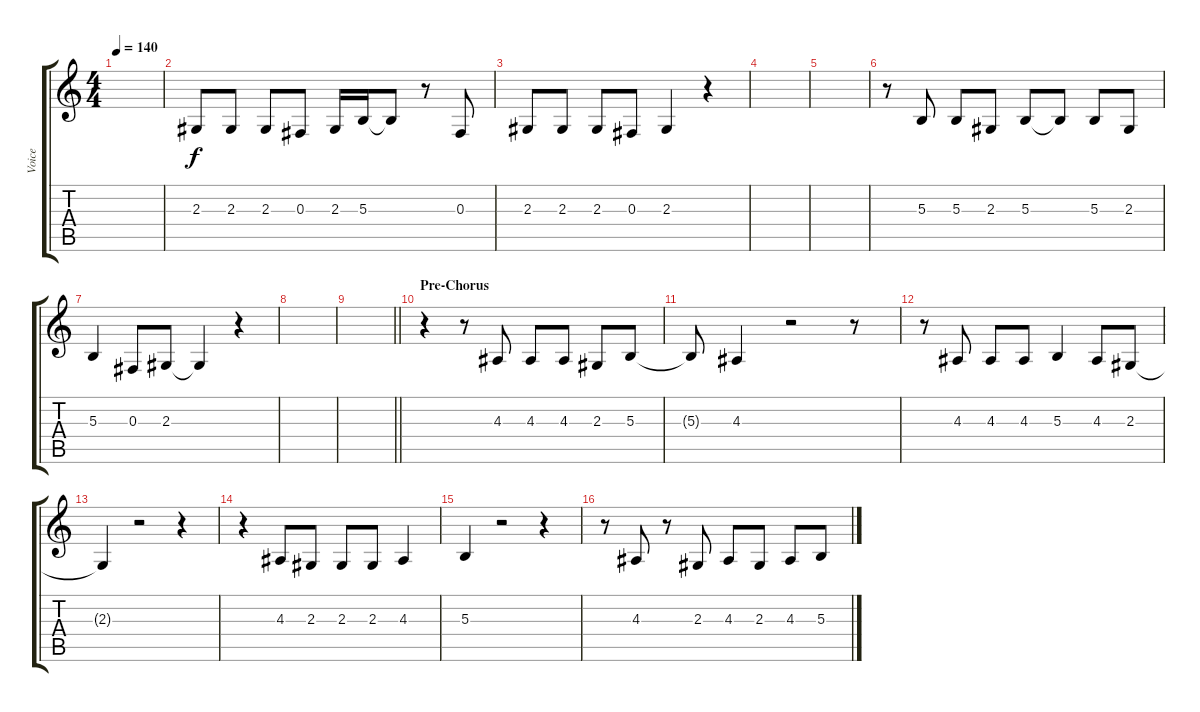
\track ("Voice" "Voice") {instrument altosax}
\staff {score tabs}
\tuning (Eb4 Bb3 Gb3 Db3 Ab2 Eb2) {hide}
\ts (4 4)
\tempo 140
\clef g2
\ks c
|
2.3.8 2.3.8 2.3.8 0.3.8 2.3.16 5.3.16 5.3{t}.8 r.8 0.3.8 |
2.3.8 2.3.8 2.3.8 0.3.8 2.3.4 r.4 |
|
|
r.8 5.3.8 5.3.8 2.3.8 5.3.8 5.3{t}.8 5.3.8 2.3.8 |
5.3.4 0.3.8 2.3.8 2.3{t}.4 r.4 |
|
\barLineRight lightlight
|
\section ("" "Pre-Chorus")
r.4 r.8 4.3.8 4.3.8 4.3.8 2.3.8 5.3.8 |
5.3{t}.8 4.3.4 r.2 r.8 |
r.8 4.3.8 4.3.8 4.3.8 5.3.4 4.3.8 2.3.8 |
2.3{t}.4 r.2 r.4 |
r.4 4.3.8 2.3.8 2.3.8 2.3.8 4.3.4 |
5.3.4 r.2 r.4 |
r.8 4.3.8 r.8 2.3.8 4.3.8 2.3.8 4.3.8 5.3.8
